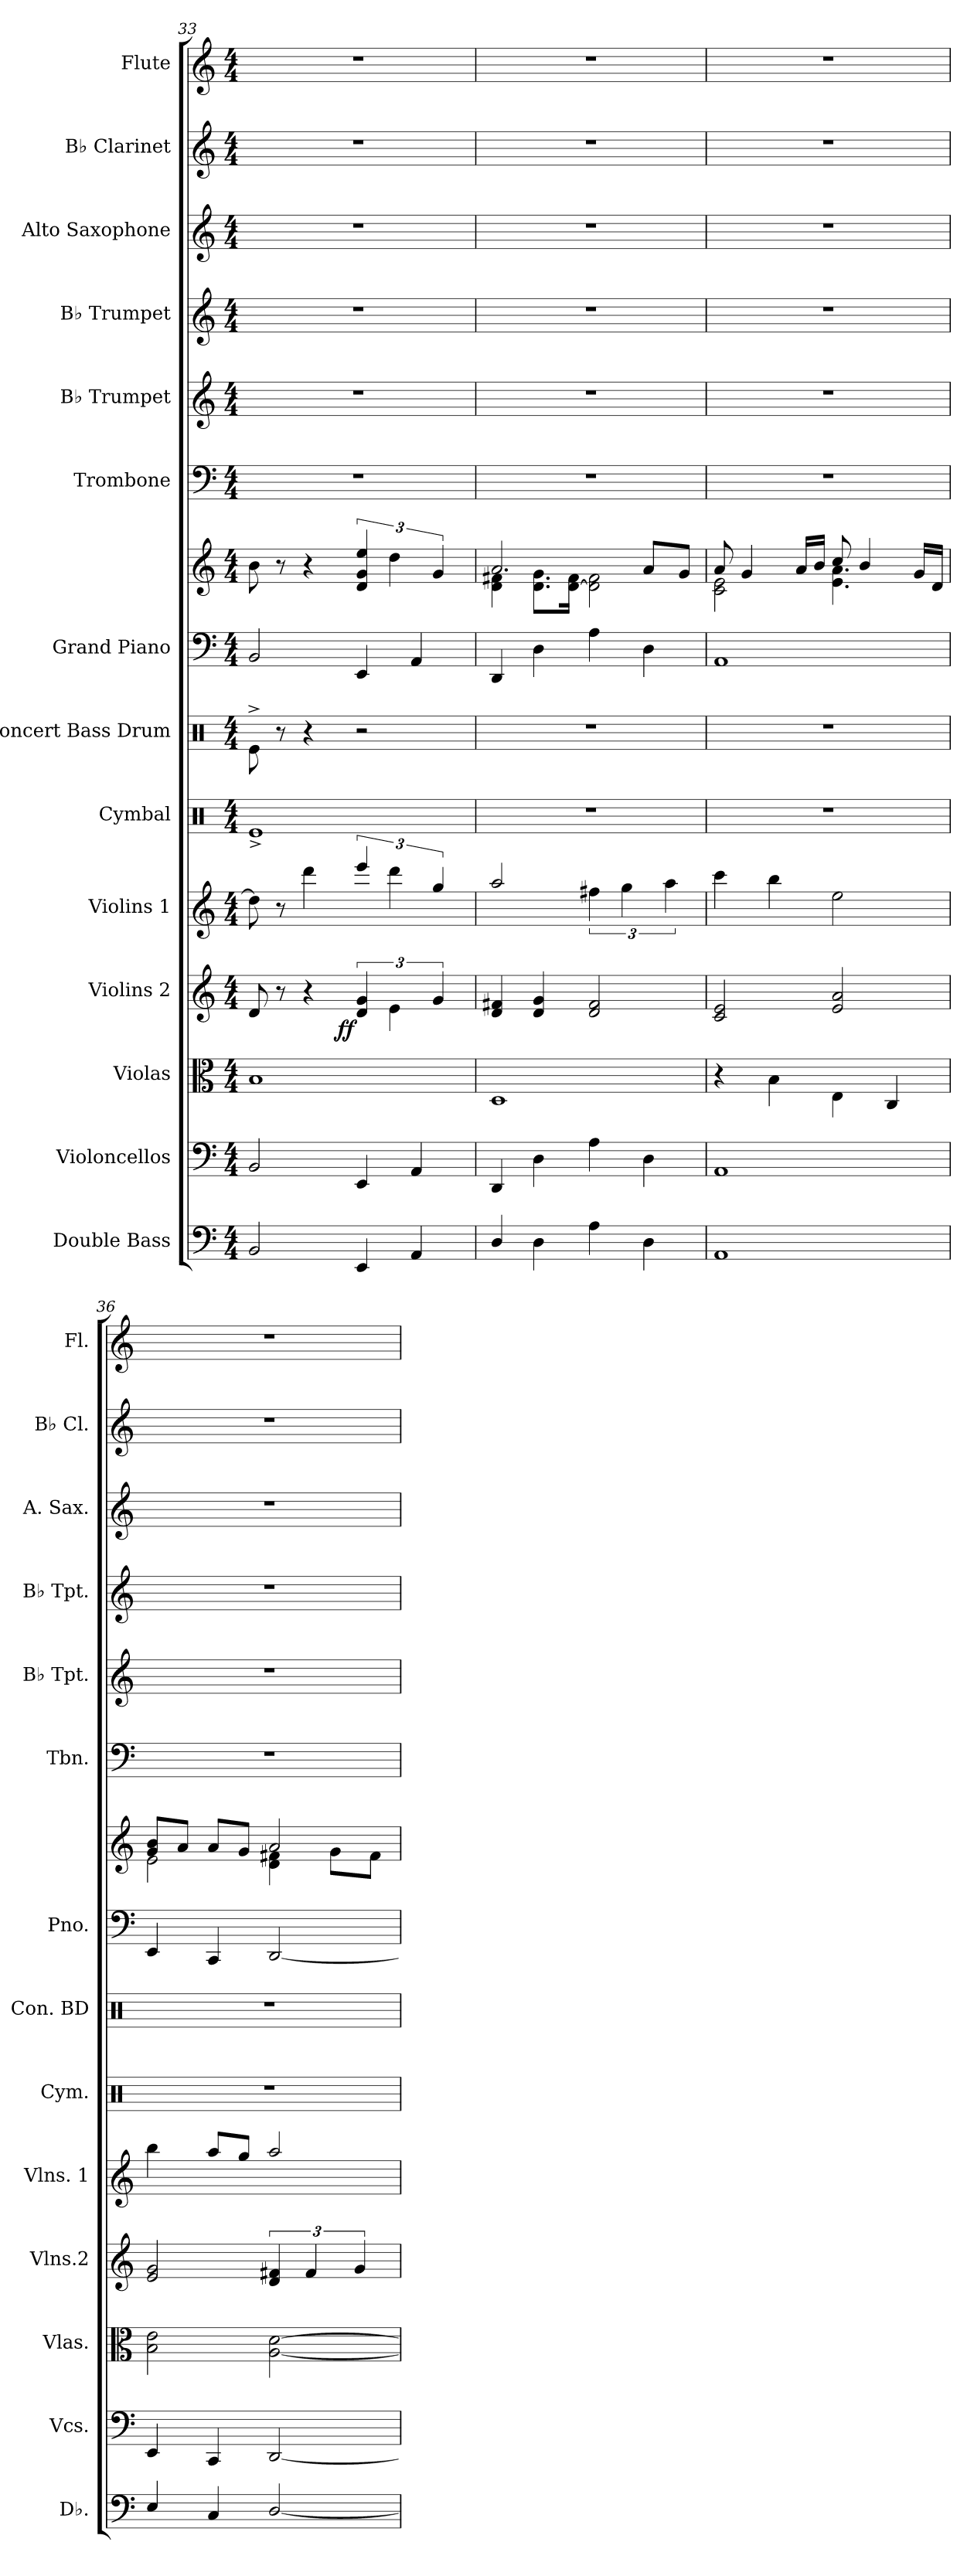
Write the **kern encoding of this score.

**kern	**kern	**kern	**kern	**dynam	**kern	**kern	**kern	**kern	**kern	**kern	**kern	**kern	**kern	**kern	**kern
*part14	*part13	*part12	*part11	*part11	*part10	*part9	*part8	*part7	*part7	*part6	*part5	*part4	*part3	*part2	*part1
*staff15	*staff14	*staff13	*staff12	*staff12	*staff11	*staff10	*staff9	*staff8	*staff7	*staff6	*staff5	*staff4	*staff3	*staff2	*staff1
*I"Double Bass	*I"Violoncellos	*I"Violas	*I"Violins 2	*	*I"Violins 1	*I"Cymbal	*I"Concert Bass Drum	*I"Grand Piano	*	*I"Trombone	*I"B♭ Trumpet	*I"B♭ Trumpet	*I"Alto Saxophone	*I"B♭ Clarinet	*I"Flute
*I'Db.	*I'Vcs.	*I'Vlas.	*I'Vlns.2	*	*I'Vlns. 1	*I'Cym.	*I'Con. BD	*I'Pno.	*	*I'Tbn.	*I'B♭ Tpt.	*I'B♭ Tpt.	*I'A. Sax.	*I'B♭ Cl.	*I'Fl.
*clefF4	*clefF4	*clefC3	*clefG2	*	*clefG2	*clefX	*clefX	*clefF4	*clefG2	*clefF4	*clefG2	*clefG2	*clefG2	*clefG2	*clefG2
*ITrd7c12	*	*	*	*	*	*	*	*	*	*	*ITrd1c2	*ITrd1c2	*ITrd5c9	*ITrd1c2	*
*k[]	*k[]	*k[]	*k[]	*	*k[]	*k[]	*k[]	*k[]	*k[]	*k[]	*k[b-e-]	*k[b-e-]	*k[b-e-a-]	*k[b-e-]	*k[]
*M4/4	*M4/4	*M4/4	*M4/4	*	*M4/4	*M4/4	*M4/4	*M4/4	*M4/4	*M4/4	*M4/4	*M4/4	*M4/4	*M4/4	*M4/4
=33	=33	=33	=33	=33	=33	=33	=33	=33	=33	=33	=33	=33	=33	=33	=33
*	*	*	*^	*	*	*	*	*	*	*	*	*	*	*	*
2BBB/	2BB/	1B	8d/	4..ryy	.	8dd\]	1Re^	8Re^\	2BB/	8b\	1r	1r	1r	1r	1r	1r
.	.	.	8r	.	.	8r	.	8r	.	8r	.	.	.	.	.	.
.	.	.	4r	.	.	4ddd\	.	4r	.	4r	.	.	.	.	.	.
!	!	!	!	!	!LO:DY:b	!	!	!	!	!	!	!	!	!	!	!
!	!	!	!	!	!LO:DY:n=1:b	!	!	!	!	!	!	!	!	!	!	!
.	.	.	.	2ryy	f f	.	.	.	.	.	.	.	.	.	.	.
4EEE/	4EE/	.	6d/ 6g/	.	.	6eee/	.	2r	4EE/	6d/ 6g/ 6ee/	.	.	.	.	.	.
.	.	.	6e\	.	.	6ddd\	.	.	.	6dd\	.	.	.	.	.	.
4AAA/	4AA/	.	.	.	.	.	.	.	4AA/	.	.	.	.	.	.	.
.	.	.	6g/	.	.	6gg/	.	.	.	6g/	.	.	.	.	.	.
.	.	.	.	16ryy	.	.	.	.	.	.	.	.	.	.	.	.
*	*	*	*v	*v	*	*	*	*	*	*	*	*	*	*	*	*
!!LO:PB:g=z
=34	=34	=34	=34	=34	=34	=34	=34	=34	=34	=34	=34	=34	=34	=34	=34
*	*	*	*	*	*	*	*	*	*^	*	*	*	*	*	*
4DD/	4DD/	1D	4d/ 4f#X/	.	2aa/	1r	1r	4DD/	4d\ 4f#X\	2.a/	1r	1r	1r	1r	1r	1r
4DD\	4D\	.	4d/ 4g/	.	.	.	.	4D\	8.d\ 8.g\L	.	.	.	.	.	.	.
.	.	.	.	.	.	.	.	.	[16d\ 16f#\Jk	.	.	.	.	.	.	.
4AA\	4A\	.	2d/ 2f#/	.	6ff#X\	.	.	4A\	2d\] 2f#\	.	.	.	.	.	.	.
.	.	.	.	.	6gg\	.	.	.	.	.	.	.	.	.	.	.
4DD\	4D\	.	.	.	.	.	.	4D\	.	8a/L	.	.	.	.	.	.
.	.	.	.	.	6aa\	.	.	.	.	.	.	.	.	.	.	.
.	.	.	.	.	.	.	.	.	.	8g/J	.	.	.	.	.	.
!!LO:PB:g=z
=35	=35	=35	=35	=35	=35	=35	=35	=35	=35	=35	=35	=35	=35	=35	=35	=35
1AAA	1AA	4r	2c/ 2e/	.	4ccc\	1r	1r	1AA	2c\ 2e\	8a/	1r	1r	1r	1r	1r	1r
.	.	.	.	.	.	.	.	.	.	4g/	.	.	.	.	.	.
.	.	4B\	.	.	4bb\	.	.	.	.	.	.	.	.	.	.	.
.	.	.	.	.	.	.	.	.	.	16a/LL	.	.	.	.	.	.
.	.	.	.	.	.	.	.	.	.	16b/JJ	.	.	.	.	.	.
.	.	4E\	2e/ 2a/	.	2ee\	.	.	.	4.e\ 4.a\	8cc/	.	.	.	.	.	.
.	.	.	.	.	.	.	.	.	.	4b/	.	.	.	.	.	.
.	.	4C/	.	.	.	.	.	.	.	.	.	.	.	.	.	.
.	.	.	.	.	.	.	.	.	16g/LL	8ryy	.	.	.	.	.	.
.	.	.	.	.	.	.	.	.	16d/JJ	.	.	.	.	.	.	.
=36	=36	=36	=36	=36	=36	=36	=36	=36	=36	=36	=36	=36	=36	=36	=36	=36
4EE/	4EE/	2B\ 2e\	2e/ 2g/	.	4bb\	1r	1r	4EE/	2e\	8g/ 8b/L	1r	1r	1r	1r	1r	1r
.	.	.	.	.	.	.	.	.	.	8a/J	.	.	.	.	.	.
4CC/	4CC/	.	.	.	8aa/L	.	.	4CC/	.	8a/L	.	.	.	.	.	.
.	.	.	.	.	8gg/J	.	.	.	.	8g/J	.	.	.	.	.	.
[2DD/	[2DD/	[2A\ [2d\	6d/ 6f#X/	.	2aa/	.	.	[2DD/	4d\ 4f#X\	2a/	.	.	.	.	.	.
.	.	.	6f#/	.	.	.	.	.	.	.	.	.	.	.	.	.
.	.	.	.	.	.	.	.	.	8g\L	.	.	.	.	.	.	.
.	.	.	6g/	.	.	.	.	.	.	.	.	.	.	.	.	.
.	.	.	.	.	.	.	.	.	8f#\J	.	.	.	.	.	.	.
*	*	*	*	*	*	*	*	*	*v	*v	*	*	*	*	*	*
=	=	=	=	=	=	=	=	=	=	=	=	=	=	=	=
*-	*-	*-	*-	*-	*-	*-	*-	*-	*-	*-	*-	*-	*-	*-	*-
